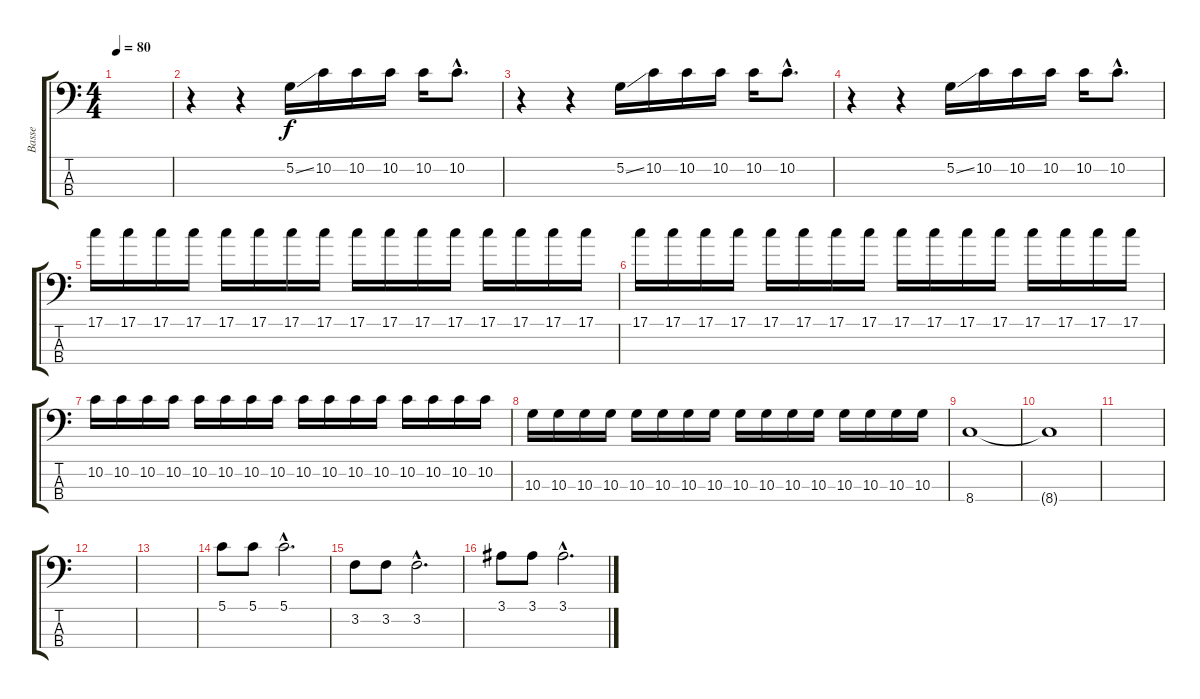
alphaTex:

\track ("Basse" "Basse") {instrument electricbassfinger}
\staff {score tabs}
\tuning (G2 D2 A1 E1) {hide}
\ts (4 4)
\tempo 80
\clef f4
\ks c
|
r.4 r.4 5.2{ss}.16 10.2.16 10.2.16 10.2.16 10.2.16 10.2{hac}.8{d} |
r.4 r.4 5.2{ss}.16 10.2.16 10.2.16 10.2.16 10.2.16 10.2{hac}.8{d} |
r.4 r.4 5.2{ss}.16 10.2.16 10.2.16 10.2.16 10.2.16 10.2{hac}.8{d} |
17.1.16 17.1.16 17.1.16 17.1.16 17.1.16 17.1.16 17.1.16 17.1.16 17.1.16 17.1.16 17.1.16 17.1.16 17.1.16 17.1.16 17.1.16 17.1.16 |
17.1.16 17.1.16 17.1.16 17.1.16 17.1.16 17.1.16 17.1.16 17.1.16 17.1.16 17.1.16 17.1.16 17.1.16 17.1.16 17.1.16 17.1.16 17.1.16 |
10.2.16 10.2.16 10.2.16 10.2.16 10.2.16 10.2.16 10.2.16 10.2.16 10.2.16 10.2.16 10.2.16 10.2.16 10.2.16 10.2.16 10.2.16 10.2.16 |
10.3.16 10.3.16 10.3.16 10.3.16 10.3.16 10.3.16 10.3.16 10.3.16 10.3.16 10.3.16 10.3.16 10.3.16 10.3.16 10.3.16 10.3.16 10.3.16 |
8.4.1 |
8.4{t}.1 |
|
|
|
5.1.8 5.1.8 5.1{hac}.2{d} |
3.2.8 3.2.8 3.2{hac}.2{d} |
3.1.8 3.1.8 3.1{hac}.2{d}
